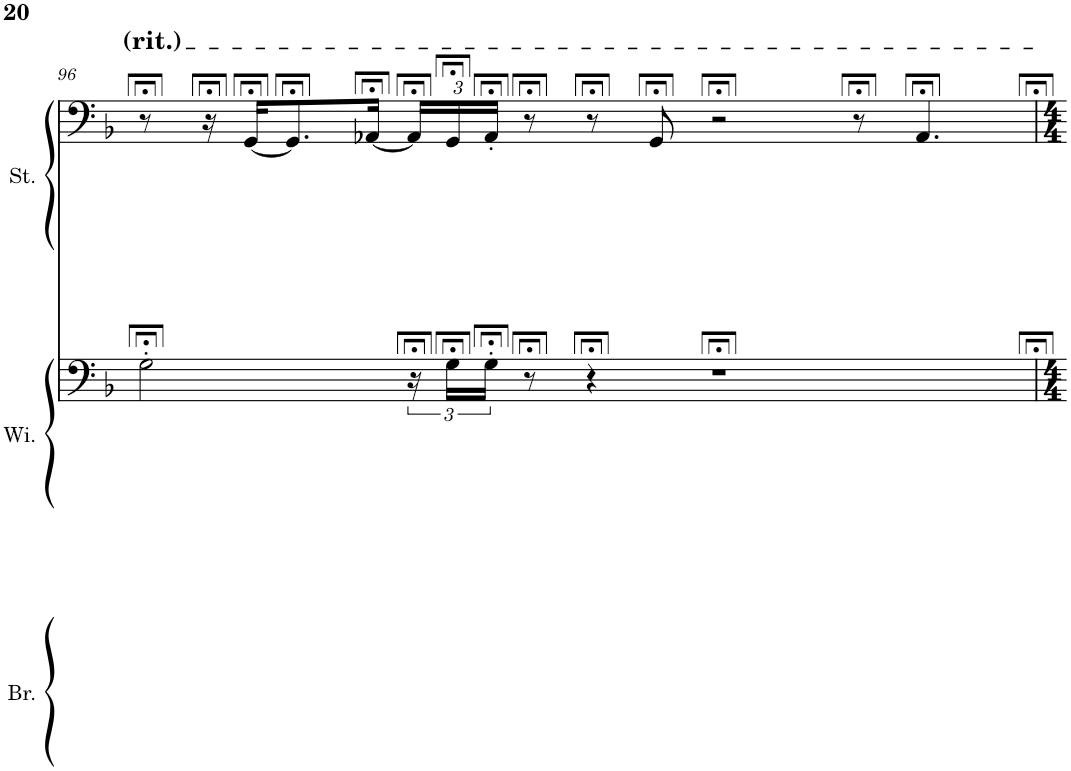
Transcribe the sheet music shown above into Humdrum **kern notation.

**kern	**kern	**kern	**kern	**kern	**kern
*part3	*part3	*part2	*part2	*part1	*part1
*staff6	*staff5	*staff4	*staff3	*staff2	*staff1
*I"Brass	*	*I"Winds	*	*I"Strings	*
*I'Br.	*	*I'Wi.	*	*I'St.	*
!!LO:PB:g=z
*clefF4	*clefG2	*clefF4	*clefF4	*clefF4	*clefF4
*k[b-]	*k[b-]	*k[b-]	*k[b-]	*k[b-]	*k[b-]
*M4/2	*M4/2	*M4/2	*M4/2	*M4/2	*M4/2
=96	=96	=96	=96	=96	=96
0r;<	0r;<	0r;<	2G;<'\	0r;<	8r;<
.	.	.	.	.	16r;<
.	.	.	.	.	[16GG;</KL
.	.	.	.	.	8.GG;</]
.	.	.	.	.	[16AA-X;</Jk
*	*	*	*	*	*Xbrackettup
.	.	.	24r;<	.	24AA-;</LL]
.	.	.	24G;<\LL	.	24GG;</
.	.	.	24G;<'\JJ	.	24AA-;<'/JJ
.	.	.	8r;<	.	8r;<
.	.	.	4r;<	.	8r;<
.	.	.	.	.	8GG;</
.	.	.	1r;<	.	2r;<
.	.	.	.	.	8r;<
.	.	.	.	.	4.AA-;</
=	=	=	=	=	=
*-	*-	*-	*-	*-	*-
